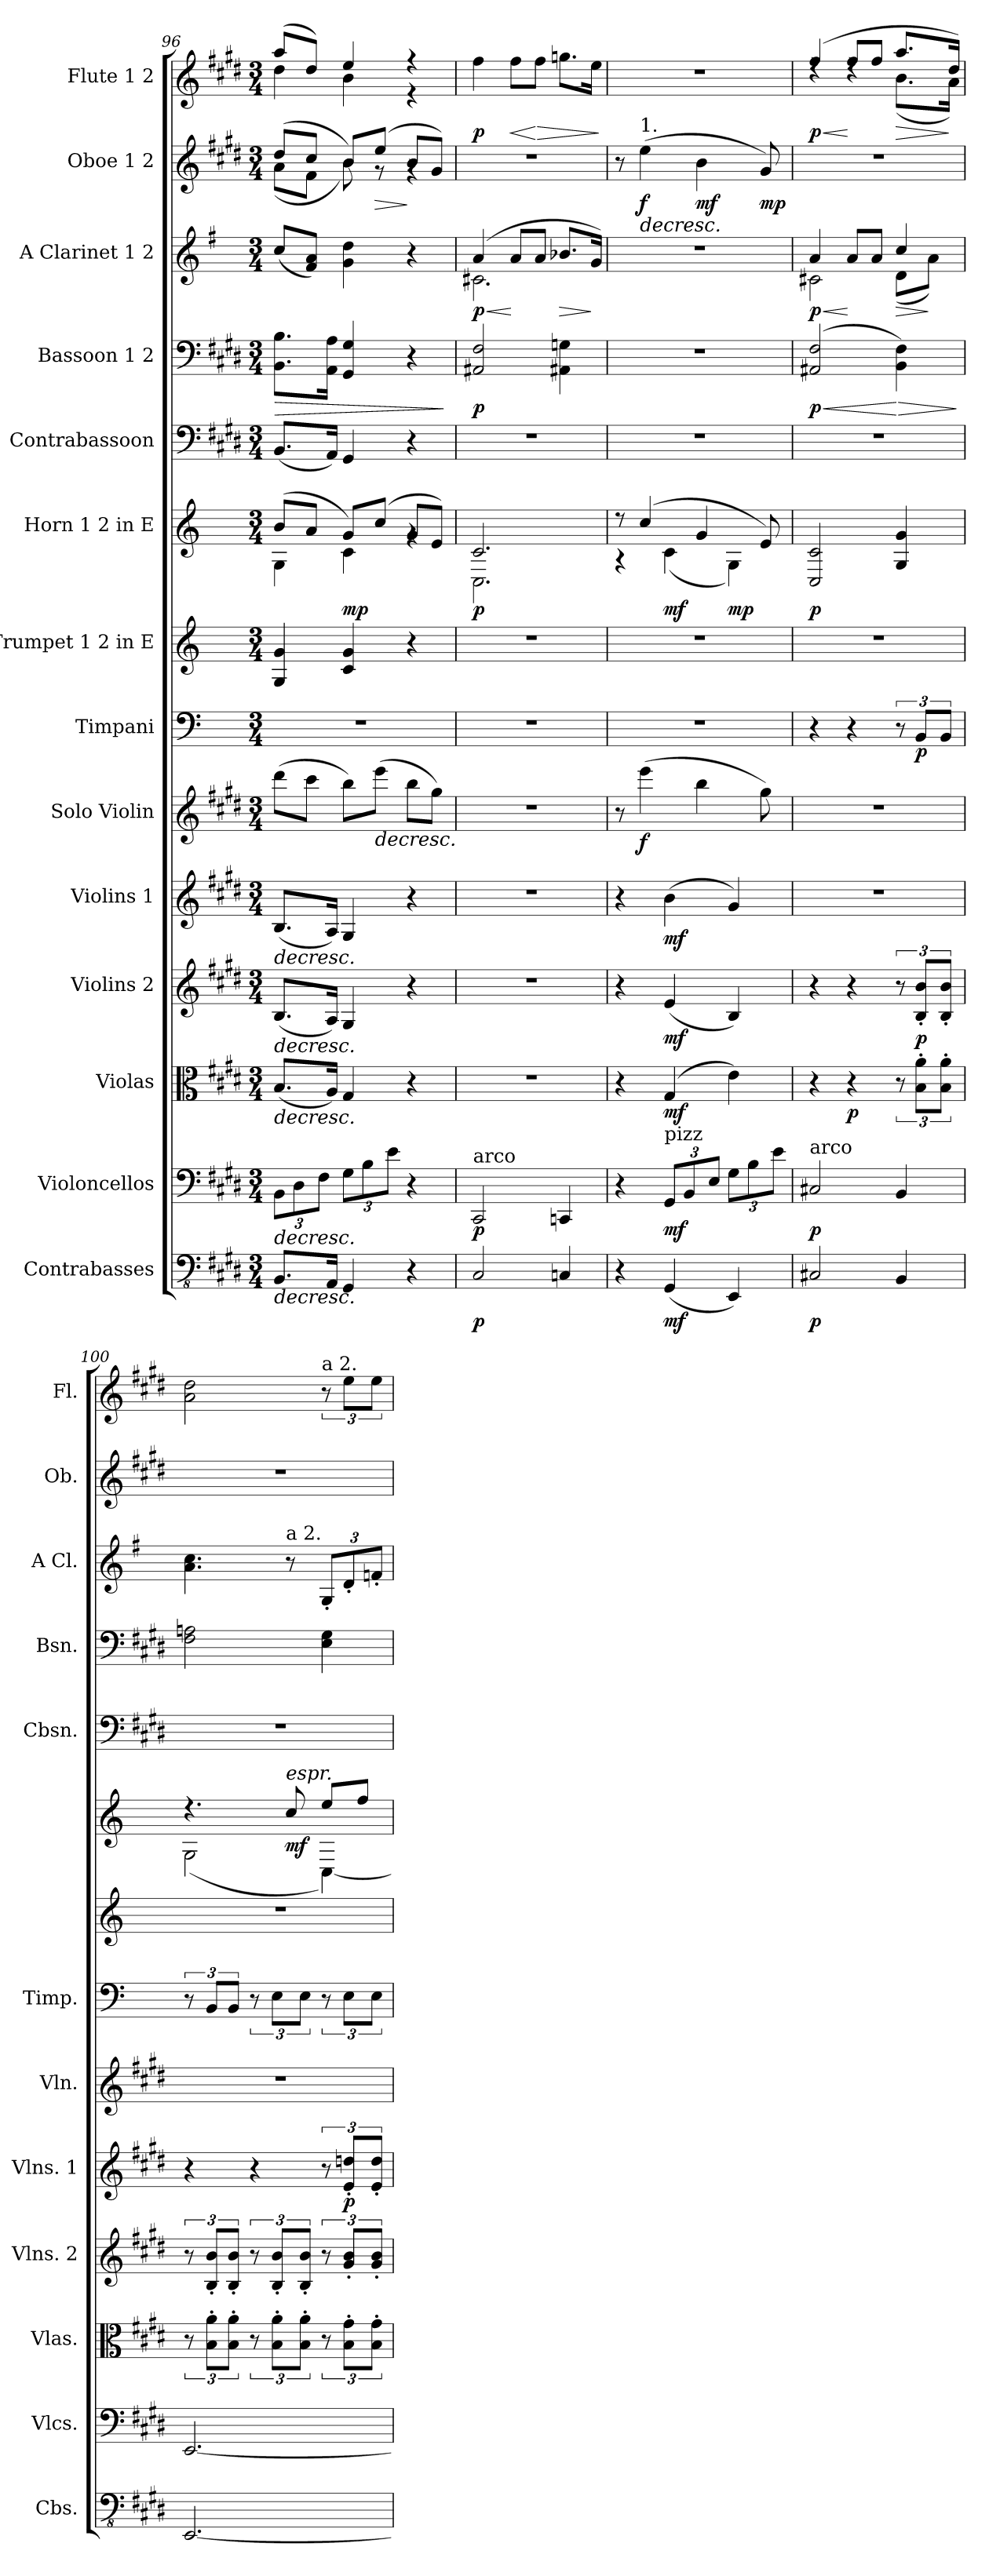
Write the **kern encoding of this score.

**kern	**dynam	**kern	**dynam	**kern	**dynam	**kern	**dynam	**kern	**dynam	**kern	**dynam	**kern	**dynam	**kern	**kern	**dynam	**kern	**kern	**dynam	**kern	**dynam	**kern	**dynam	**kern	**dynam
*part14	*part14	*part13	*part13	*part12	*part12	*part11	*part11	*part10	*part10	*part9	*part9	*part8	*part8	*part7	*part6	*part6	*part5	*part4	*part4	*part3	*part3	*part2	*part2	*part1	*part1
*staff14	*staff14	*staff13	*staff13	*staff12	*staff12	*staff11	*staff11	*staff10	*staff10	*staff9	*staff9	*staff8	*staff8	*staff7	*staff6	*staff6	*staff5	*staff4	*staff4	*staff3	*staff3	*staff2	*staff2	*staff1	*staff1
*I"Contrabasses	*	*I"Violoncellos	*	*I"Violas	*	*I"Violins 2	*	*I"Violins 1	*	*I"Solo Violin	*	*I"Timpani	*	*I"Trumpet 1 2 in E	*I"Horn 1 2 in E	*	*I"Contrabassoon	*I"Bassoon 1 2	*	*I"A Clarinet 1 2	*	*I"Oboe 1 2	*	*I"Flute 1 2	*
*I'Cbs.	*	*I'Vlcs.	*	*I'Vlas.	*	*I'Vlns. 2	*	*I'Vlns. 1	*	*I'Vln.	*	*I'Timp.	*	*	*	*	*I'Cbsn.	*I'Bsn.	*	*I'A Cl.	*	*I'Ob.	*	*I'Fl.	*
*clefFv4	*	*clefF4	*	*clefC3	*	*clefG2	*	*clefG2	*	*clefG2	*	*clefF4	*	*clefG2	*clefG2	*	*clefF4	*clefF4	*	*clefG2	*	*clefG2	*	*clefG2	*
*	*	*	*	*	*	*	*	*	*	*	*	*	*	*ITrd-2c-4	*ITrd5c8	*	*ITrd7c12	*	*	*ITrd2c3	*	*	*	*	*
*k[f#c#g#d#]	*	*k[f#c#g#d#]	*	*k[f#c#g#d#]	*	*k[f#c#g#d#]	*	*k[f#c#g#d#]	*	*k[f#c#g#d#]	*	*k[]	*	*k[f#c#g#d#]	*k[f#c#g#d#]	*	*k[f#c#g#d#]	*k[f#c#g#d#]	*	*k[f#c#g#d#]	*	*k[f#c#g#d#]	*	*k[f#c#g#d#]	*
*M3/4	*	*M3/4	*	*M3/4	*	*M3/4	*	*M3/4	*	*M3/4	*	*M3/4	*	*M3/4	*M3/4	*	*M3/4	*M3/4	*	*M3/4	*	*M3/4	*	*M3/4	*
=96	=96	=96	=96	=96	=96	=96	=96	=96	=96	=96	=96	=96	=96	=96	=96	=96	=96	=96	=96	=96	=96	=96	=96	=96	=96
!	!LO:HP:b	!	!	!	!	!	!	!	!	!	!	!	!	!	!	!	!	!	!	!	!	!	!	!	!
*	*	*Xbrackettup	*	*	*	*	*	*	*	*	*	*	*	*	*	*	*	*	*	*	*	*	*	*	*
!	!	!	!LO:HP:b	!	!LO:HP:b	!	!LO:HP:b	!	!LO:HP:b	!	!	!	!	!	!	!	!	!	!LO:HP:b	!	!	!	!	!	!
*	*	*	*	*	*	*	*	*	*	*	*	*	*	*	*^	*	*	*	*	*	*	*^	*	*^	*
8.BBB/L	>	12BB\L	>	(<8.B/L	>	(<8.B/L	>	(<8.B/L	>	(>8ddd#\L	.	2.r	.	4B/ 4b/	(>8d#/L	4BB\	.	(<8.BBB/L	8.BB\ 8.B\L	>	(<8a/L	.	(>8dd#/L	(<8a\L	.	(>8aa/L	4dd#\	.
.	.	12D#\	.	.	.	.	.	.	.	.	.	.	.	.	.	.	.	.	.	.	.	.	.	.	.	.	.	.
.	.	.	.	.	.	.	.	.	.	8ccc#\J	.	.	.	.	8c#/J	.	.	.	.	.	8d#/ 8f#/J)	.	8cc#/J	8f#\J	.	8dd#/J)	.	.
.	.	12F#\J	.	.	.	.	.	.	.	.	.	.	.	.	.	.	.	.	.	.	.	.	.	.	.	.	.	.
16AAA/Jk	.	.	.	16A/Jk)	.	16A/Jk)	.	16A/Jk)	.	.	.	.	.	.	.	.	.	16AAA/Jk)	16AA\ 16A\Jk	.	.	.	.	.	.	.	.	.
!	!	!	!	!	!	!	!	!	!	!	!	!	!	!	!	!	!LO:DY:b	!	!	!	!	!	!	!	!	!	!	!
4GGG#/	.	12G#\L	.	4G#/	.	4G#/	.	4G#/	.	8bb\L)	.	.	.	4e/ 4b/	8B/L)	4E\	mp	4GGG#/	4GG#/ 4G#/	.	4e\ 4b\	.	8b/L)	8b\)	.	4ee/	4b\	.
.	.	12B\	.	.	.	.	.	.	.	.	.	.	.	.	.	.	.	.	.	.	.	.	.	.	.	.	.	.
!	!	!	!	!	!	!	!	!	!	!	!LO:HP:b	!	!	!	!	!	!	!	!	!	!	!	!	!	!LO:HP:b	!	!	!
.	.	.	.	.	.	.	.	.	.	(>8eee\J	>	.	.	.	(>8e/J	.	.	.	.	.	.	.	(>8ee/J	8r	>	.	.	.
.	.	12e\J	.	.	.	.	.	.	.	.	.	.	.	.	.	.	.	.	.	.	.	.	.	.	.	.	.	.
4r	.	4r	.	4r	.	4r	.	4r	.	8bb\L	.	.	.	4r	8B/L	4rg	.	4r	4r	.	4r	.	8b/L	4rg	]	4r	4r	.
.	.	.	.	.	.	.	.	.	.	8gg#\J)	.	.	.	.	8G#/J)	.	.	.	.	.	.	.	8g#/J)	.	.	.	.	.
*	*	*	*	*	*	*	*	*	*	*	*	*	*	*	*	*	*	*	*	*	*	*	*v	*v	*	*	*	*
*	*	*	*	*	*	*	*	*	*	*	*	*	*	*	*v	*v	*	*	*	*	*	*	*	*	*v	*v	*
.	.	.	.	.	.	.	.	.	.	.	.	.	.	.	.	.	.	.	]	.	.	.	.	.	.
=97	=97	=97	=97	=97	=97	=97	=97	=97	=97	=97	=97	=97	=97	=97	=97	=97	=97	=97	=97	=97	=97	=97	=97	=97	=97
*	*	*	*	*	*	*	*	*	*	*	*	*	*	*	*^	*	*	*	*	*	*	*	*	*	*
!	!	!LO:TX:a:t=arco	!	!	!	!	!	!	!	!	!	!	!	!	!	!	!	!	!	!	!	!	!	!	!	!
!	!LO:DY:b	!	!LO:DY:b	!	!	!	!	!	!	!	!	!	!	!	!	!	!LO:DY:b	!	!	!LO:DY:b	!	!LO:HP:b	!	!	!	!
*	*	*	*	*	*	*	*	*	*	*	*	*	*	*	*	*	*	*	*	*	*^	*	*	*	*	*
!	!	!	!	!	!	!	!	!	!	!	!	!	!	!	!	!	!	!	!	!	!	!	!LO:DY:n=1:b	!	!	!	!LO:DY:b
2CC#/	p	2CC#/	p	2.r	.	2.r	.	2.r	.	2.r	.	2.r	.	2.r	2.E/	2.EE\	p	2.r	2AA#X/ 2F#/	p	(>4f#/	2.A#X\	< p	2.r	.	4ff#\	p
!	!	!	!	!	!	!	!	!	!	!	!	!	!	!	!	!	!	!	!	!	!	!	!	!	!	!	!LO:HP:b
.	.	.	.	.	.	.	.	.	.	.	.	.	.	.	.	.	.	.	.	.	8f#/L	.	[	.	.	8ff#\L	<
!	!	!	!	!	!	!	!	!	!	!	!	!	!	!	!	!	!	!	!	!	!	!	!	!	!	!	!LO:HP:n=1:b
.	.	.	.	.	.	.	.	.	.	.	.	.	.	.	.	.	.	.	.	.	8f#/J	.	.	.	.	8ff#\J	[ >
!	!	!	!	!	!	!	!	!	!	!	!	!	!	!	!	!	!	!	!	!	!	!	!LO:HP:b	!	!	!	!
4CCn/	.	4CCn/	.	.	.	.	.	.	.	.	.	.	.	.	.	.	.	.	4AA#X\ 4Gn\	.	8.gn/L	.	>	.	.	8.ggn\L	.
.	.	.	.	.	.	.	.	.	.	.	.	.	.	.	.	.	.	.	.	.	16e/Jk)	.	]	.	.	16ee\Jk	.
*	*	*	*	*	*	*	*	*	*	*	*	*	*	*	*v	*v	*	*	*	*	*v	*v	*	*	*	*	*
.	.	.	.	.	.	.	.	.	.	.	.	.	.	.	.	.	.	.	.	.	.	.	.	.	]
!!LO:PB:g=z
=98	=98	=98	=98	=98	=98	=98	=98	=98	=98	=98	=98	=98	=98	=98	=98	=98	=98	=98	=98	=98	=98	=98	=98	=98	=98
*	*	*	*	*	*	*	*	*	*	*	*	*	*	*	*^	*	*	*	*	*	*	*	*	*	*
4r	.	4r	.	4r	.	4r	.	4r	.	8r	.	2.r	.	2.r	8r	4r	.	2.r	2.r	.	2.r	.	8r	.	2.r	.
!	!	!	!	!	!	!	!	!	!	!	!	!	!	!	!	!	!	!	!	!	!	!	!LO:TX:a:t=1.	!	!	!
!	!	!	!	!	!	!	!	!	!	!	!LO:DY:b	!	!	!	!	!	!	!	!	!	!	!	!	!LO:HP:b	!	!
!	!	!	!	!	!	!	!	!	!	!	!	!	!	!	!	!	!	!	!	!	!	!	!	!LO:DY:n=1:b	!	!
.	.	.	.	.	.	.	.	.	.	(>4eee\	f	.	.	.	(>4e/	.	.	.	.	.	.	.	(>4ee\	> f	.	.
!	!	!LO:TX:a:t=pizz	!	!	!	!	!	!	!	!	!	!	!	!	!	!	!	!	!	!	!	!	!	!	!	!
!	!LO:DY:b	!	!LO:DY:b	!	!LO:DY:b	!	!LO:DY:b	!	!LO:DY:b	!	!	!	!	!	!	!	!LO:DY:b	!	!	!	!	!	!	!	!	!
(<4GGG#/	mf	12GG#/L	mf	(>4G#/	mf	(<4e/	mf	(>4b\	mf	.	.	.	.	.	.	(<4E\	mf	.	.	.	.	.	.	.	.	.
.	.	12BB/	.	.	.	.	.	.	.	.	.	.	.	.	.	.	.	.	.	.	.	.	.	.	.	.
!	!	!	!	!	!	!	!	!	!	!	!	!	!	!	!	!	!	!	!	!	!	!	!	!LO:DY:n=2:b	!	!
.	.	.	.	.	.	.	.	.	.	4bb\	.	.	.	.	4B/	.	.	.	.	.	.	.	4b\	mf	.	.
.	.	12E/J	.	.	.	.	.	.	.	.	.	.	.	.	.	.	.	.	.	.	.	.	.	.	.	.
!	!	!	!	!	!	!	!	!	!	!	!	!	!	!	!	!	!LO:DY:b	!	!	!	!	!	!	!	!	!
4EEE/)	.	12G#\L	.	4e\)	.	4B/)	.	4g#/)	.	.	.	.	.	.	.	4BB\)	mp	.	.	.	.	.	.	.	.	.
.	.	12B\	.	.	.	.	.	.	.	.	.	.	.	.	.	.	.	.	.	.	.	.	.	.	.	.
!	!	!	!	!	!	!	!	!	!	!	!	!	!	!	!	!	!	!	!	!	!	!	!	!LO:DY:n=3:b	!	!
.	.	.	.	.	.	.	.	.	.	8gg#\)	]	.	.	.	8G#/)	.	.	.	.	.	.	.	8g#/)	mp	.	.
.	.	12e\J	.	.	.	.	.	.	.	.	.	.	.	.	.	.	.	.	.	.	.	.	.	.	.	.
*	*	*	*	*	*	*	*	*	*	*	*	*	*	*	*v	*v	*	*	*	*	*	*	*	*	*	*
.	]	.	]	.	]	.	]	.	]	.	.	.	.	.	.	.	.	.	.	.	.	.	]	.	.
=99	=99	=99	=99	=99	=99	=99	=99	=99	=99	=99	=99	=99	=99	=99	=99	=99	=99	=99	=99	=99	=99	=99	=99	=99	=99
!	!	!LO:TX:a:t=arco	!	!	!	!	!	!	!	!	!	!	!	!	!	!	!	!	!	!	!	!	!	!	!
!	!LO:DY:b	!	!LO:DY:b	!	!	!	!	!	!	!	!	!	!	!	!	!LO:DY:b	!	!	!LO:HP:b	!	!LO:HP:b	!	!	!	!LO:HP:b
*	*	*	*	*	*	*	*	*	*	*	*	*	*	*	*	*	*	*	*	*^	*	*	*	*^	*
!	!	!	!	!	!	!	!	!	!	!	!	!	!	!	!	!	!	!	!LO:DY:n=1:b	!	!	!LO:DY:n=1:b	!	!	!	!	!LO:DY:n=1:b
2CC#X/	p	2C#X/	p	4r	.	4r	.	2.r	.	2.r	.	4r	.	2.r	2EE/ 2E/	p	2.r	(>2AA#X/ 2F#/	< p	4f#/	2A#X\	< p	2.r	.	(>4ff#/	4rdd	< p
!	!	!	!	!	!LO:DY:b	!	!	!	!	!	!	!	!	!	!	!	!	!	!	!	!	!	!	!	!	!	!
.	.	.	.	4r	p	4r	.	.	.	.	.	4r	.	.	.	.	.	.	.	8f#/L	.	[	.	.	8ff#/L	4rdd	[
.	.	.	.	.	.	.	.	.	.	.	.	.	.	.	.	.	.	.	.	8f#/J	.	.	.	.	8ff#/J	.	.
!	!	!	!	!	!	!	!	!	!	!	!	!	!	!	!	!	!	!	!LO:HP:n=1:b	!	!	!LO:HP:b	!	!	!	!	!LO:HP:b
4BBB/	.	4BB/	.	12r	.	12r	.	.	.	.	.	12r	.	.	4BB/ 4B/	.	.	4BB\ 4F#\)	[ >	4a/	(<8B\L	>	.	.	8.aa/L	(<8.b\L	>
!	!	!	!	!	!	!	!LO:DY:b	!	!	!	!	!	!LO:DY:b	!	!	!	!	!	!	!	!	!	!	!	!	!	!
.	.	.	.	12B\' 12a\'L	.	12B/' 12b/'L	p	.	.	.	.	12BB/L	p	.	.	.	.	.	.	.	.	.	.	.	.	.	.
.	.	.	.	.	.	.	.	.	.	.	.	.	.	.	.	.	.	.	.	.	8f#\J)	]	.	.	.	.	.
.	.	.	.	12B\' 12a\'J	.	12B/' 12b/'J	.	.	.	.	.	12BB/J	.	.	.	.	.	.	.	.	.	.	.	.	.	.	.
.	.	.	.	.	.	.	.	.	.	.	.	.	.	.	.	.	.	.	.	.	.	.	.	.	16dd#/Jk)	16a\Jk)	]
*	*	*	*	*	*	*	*	*	*	*	*	*	*	*	*	*	*	*	*	*v	*v	*	*	*	*v	*v	*
.	.	.	.	.	.	.	.	.	.	.	.	.	.	.	.	.	.	.	]	.	.	.	.	.	.
=100	=100	=100	=100	=100	=100	=100	=100	=100	=100	=100	=100	=100	=100	=100	=100	=100	=100	=100	=100	=100	=100	=100	=100	=100	=100
*	*	*	*	*	*	*	*	*	*	*	*	*	*	*	*^	*	*	*	*	*	*	*	*	*	*
[2.EEE/	.	[2.EE/	.	12r	.	12r	.	4r	.	2.r	.	12r	.	2.r	4.r	(<2BB\	.	2.r	2F#\ 2An\	.	4.f#\ 4.a\	.	2.r	.	2a\ 2dd#\	.
.	.	.	.	12B\' 12a\'L	.	12B/' 12b/'L	.	.	.	.	.	12BB/L	.	.	.	.	.	.	.	.	.	.	.	.	.	.
.	.	.	.	12B\' 12a\'J	.	12B/' 12b/'J	.	.	.	.	.	12BB/J	.	.	.	.	.	.	.	.	.	.	.	.	.	.
.	.	.	.	12r	.	12r	.	4r	.	.	.	12r	.	.	.	.	.	.	.	.	.	.	.	.	.	.
.	.	.	.	12B\' 12a\'L	.	12B/' 12b/'L	.	.	.	.	.	12E\L	.	.	.	.	.	.	.	.	.	.	.	.	.	.
!	!	!	!	!	!	!	!	!	!	!	!	!	!	!	!	!	!	!	!	!	!LO:TX:a:t=a 2.	!	!	!	!	!
!	!	!	!	!	!	!	!	!	!	!	!	!	!	!	!LO:TX:a:i:t=espr.	!	!	!	!	!	!	!	!	!	!	!
!	!	!	!	!	!	!	!	!	!	!	!	!	!	!	!	!	!LO:DY:b	!	!	!	!	!	!	!	!	!
.	.	.	.	.	.	.	.	.	.	.	.	.	.	.	8e/	.	mf	.	.	.	8r	.	.	.	.	.
.	.	.	.	12B\' 12a\'J	.	12B/' 12b/'J	.	.	.	.	.	12E\J	.	.	.	.	.	.	.	.	.	.	.	.	.	.
*	*	*	*	*	*	*	*	*	*	*	*	*	*	*	*	*	*	*	*	*	*Xbrackettup	*	*	*	*	*
!	!	!	!	!	!	!	!	!	!	!	!	!	!	!	!	!	!	!	!	!	!	!	!	!	!LO:TX:a:t=a 2.	!
.	.	.	.	12r	.	12r	.	12r	.	.	.	12r	.	.	8g#/L	[4EE\)	.	.	4E\ 4G#\	.	12E'/L	.	.	.	12r	.
!	!	!	!	!	!	!	!	!	!LO:DY:b	!	!	!	!	!	!	!	!	!	!	!	!	!	!	!	!	!
.	.	.	.	12B\' 12g#\'L	.	12g#/' 12b/'L	.	12e/' 12ddn/'L	p	.	.	12E\L	.	.	.	.	.	.	.	.	12B'/	.	.	.	12ee\L	.
.	.	.	.	.	.	.	.	.	.	.	.	.	.	.	8a/J	.	.	.	.	.	.	.	.	.	.	.
.	.	.	.	12B\' 12g#\'J	.	12g#/' 12b/'J	.	12e/' 12dd/'J	.	.	.	12E\J	.	.	.	.	.	.	.	.	12dn'/J	.	.	.	12ee\J	.
*	*	*	*	*	*	*	*	*	*	*	*	*	*	*	*v	*v	*	*	*	*	*	*	*	*	*	*
=	=	=	=	=	=	=	=	=	=	=	=	=	=	=	=	=	=	=	=	=	=	=	=	=	=
*-	*-	*-	*-	*-	*-	*-	*-	*-	*-	*-	*-	*-	*-	*-	*-	*-	*-	*-	*-	*-	*-	*-	*-	*-	*-
